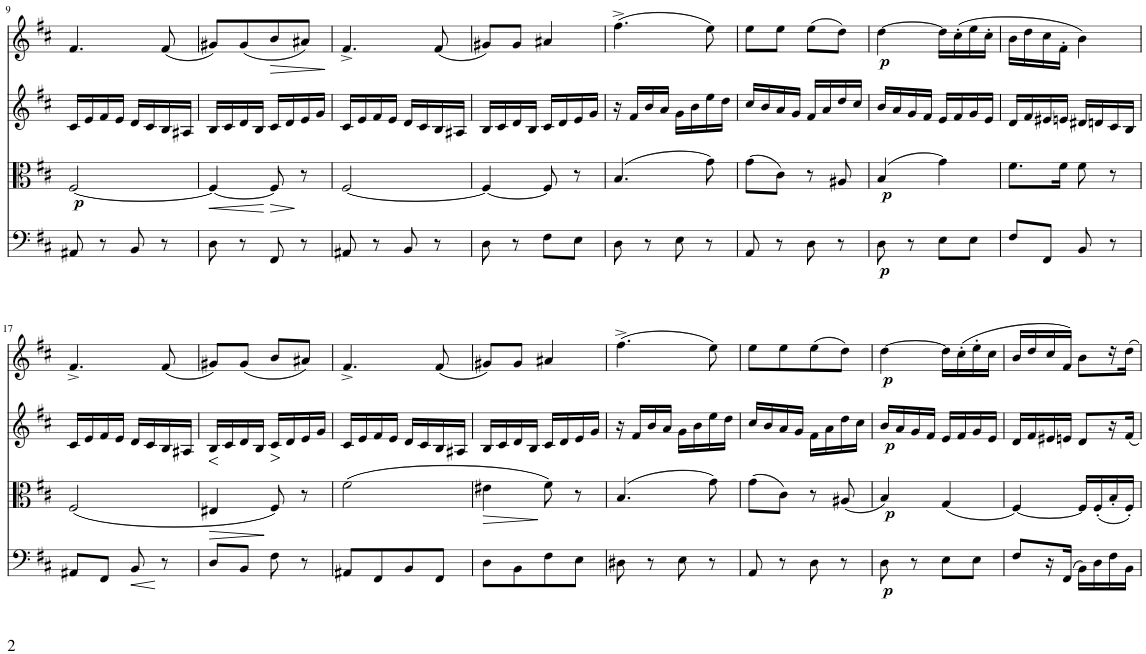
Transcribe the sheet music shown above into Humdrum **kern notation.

**kern	**dynam	**kern	**dynam	**kern	**dynam	**kern	**dynam
*part4	*part4	*part3	*part3	*part2	*part2	*part1	*part1
*staff4	*staff4	*staff3	*staff3	*staff2	*staff2	*staff1	*staff1
*I"Piano	*	*I"Piano	*	*I"Piano	*	*I"Piano	*
*I'Pno	*	*I'Pno	*	*I'Pno	*	*I'Pno	*
!!LO:PB:g=z
*clefF4	*	*clefC3	*	*clefG2	*	*clefG2	*
*k[f#c#]	*	*k[f#c#]	*	*k[f#c#]	*	*k[f#c#]	*
*M2/4	*	*M2/4	*	*M2/4	*	*M2/4	*
=9	=9	=9	=9	=9	=9	=9	=9
!	!	!	!LO:DY:b	!	!	!	!
8AA#X/	.	[2F#/	p	16c#/LL	.	4.f#/	.
.	.	.	.	16e/	.	.	.
8r	.	.	.	16f#/	.	.	.
.	.	.	.	16e/JJ	.	.	.
8BB/	.	.	.	16d/LL	.	.	.
.	.	.	.	16c#/	.	.	.
8r	.	.	.	16B/	.	(8f#/	.
.	.	.	.	16A#X/JJ	.	.	.
=10	=10	=10	=10	=10	=10	=10	=10
!	!	!	!LO:HP:b	!	!	!	!
8D\	.	4F#/_	<	16B/LL	.	8g#X/L)	.
.	.	.	.	16c#/	.	.	.
8r	.	.	.	16d/	.	(8g#/	.
.	.	.	.	16B/JJ	.	.	.
!	!	!	!LO:HP:n=1:b	!	!	!	!LO:HP:b
8FF#/	.	8F#/]	[ >	16c#/LL	.	8b/	>
.	.	.	.	16d/	.	.	.
8r	.	8r	]	16e/	.	8a#X/J)	.
.	.	.	.	16g/JJ	.	.	.
.	.	.	.	.	.	.	]
=11	=11	=11	=11	=11	=11	=11	=11
8AA#X/	.	[2F#/	.	16c#/LL	.	4.f#^/	.
.	.	.	.	16e/	.	.	.
8r	.	.	.	16f#/	.	.	.
.	.	.	.	16e/JJ	.	.	.
8BB/	.	.	.	16d/LL	.	.	.
.	.	.	.	16c#/	.	.	.
8r	.	.	.	16B/	.	(8f#/	.
.	.	.	.	16A#X/JJ	.	.	.
=12	=12	=12	=12	=12	=12	=12	=12
8D\	.	4F#/_	.	16B/LL	.	8g#X/L)	.
.	.	.	.	16c#/	.	.	.
8r	.	.	.	16d/	.	8g#/J	.
.	.	.	.	16B/JJ	.	.	.
8F#\L	.	8F#/]	.	16c#/LL	.	4a#X/	.
.	.	.	.	16d/	.	.	.
8E\J	.	8r	.	16e/	.	.	.
.	.	.	.	16g/JJ	.	.	.
=13	=13	=13	=13	=13	=13	=13	=13
8D\	.	(4.B/	.	16r	.	(4.ff#^\	.
.	.	.	.	16f#/LL	.	.	.
8r	.	.	.	16b/	.	.	.
.	.	.	.	16a/JJ	.	.	.
8E\	.	.	.	16g\LL	.	.	.
.	.	.	.	16b\	.	.	.
8r	.	8g\)	.	16ee\	.	8ee\)	.
.	.	.	.	16dd\JJ	.	.	.
=14	=14	=14	=14	=14	=14	=14	=14
8AA/	.	(8g\L	.	16cc#/LL	.	8ee\L	.
.	.	.	.	16b/	.	.	.
8r	.	8c#\J)	.	16a/	.	8ee\J	.
.	.	.	.	16g/JJ	.	.	.
8D\	.	8r	.	16f#/LL	.	(8ee\L	.
.	.	.	.	16a/	.	.	.
8r	.	8A#X/	.	16dd/	.	8dd\J)	.
.	.	.	.	16cc#/JJ	.	.	.
=15	=15	=15	=15	=15	=15	=15	=15
!	!LO:DY:b	!	!LO:DY:b	!	!	!	!LO:DY:b
8D\	p	(4B/	p	16b/LL	.	[4dd\	p
.	.	.	.	16a/	.	.	.
8r	.	.	.	16g/	.	.	.
.	.	.	.	16f#/JJ	.	.	.
8E\L	.	4g\)	.	16e/LL	.	16dd\LL]	.
.	.	.	.	16f#/	.	(16cc#'\	.
8E\J	.	.	.	16g/	.	16ee\	.
.	.	.	.	16e/JJ	.	16cc#'\JJ	.
=16	=16	=16	=16	=16	=16	=16	=16
8F#/L	.	8.f#\L	.	16d/LL	.	16b\LL	.
.	.	.	.	16f#/	.	16dd\	.
8FF#/J	.	.	.	16e#X/	.	16cc#\	.
.	.	16f#\Jk	.	16en/JJ	.	16f#'\JJ	.
8BB/	.	8f#\	.	16d#X/LL	.	4b\)	.
.	.	.	.	16dn/	.	.	.
8r	.	8r	.	16c#/	.	.	.
.	.	.	.	16B/JJ	.	.	.
!!LO:LB:g=z
=17	=17	=17	=17	=17	=17	=17	=17
8AA#X/L	.	(2F#/	.	16c#/LL	.	4.f#^/	.
.	.	.	.	16e/	.	.	.
8FF#/J	.	.	.	16f#/	.	.	.
.	.	.	.	16e/JJ	.	.	.
!	!LO:HP:b	!	!	!	!	!	!
8BB/	<	.	.	16d/LL	.	.	.
.	.	.	.	16c#/	.	.	.
8r	[	.	.	16B/	.	(8f#/	.
.	.	.	.	16A#X/JJ	.	.	.
=18	=18	=18	=18	=18	=18	=18	=18
!	!	!	!LO:HP:b	!	!LO:HP:b	!	!
8D/L	.	4E#X/	>	16B/LL	<	8g#X/L)	.
.	.	.	.	16c#/	[	.	.
8BB/J	.	.	.	16d/	.	(8g#/J	.
.	.	.	.	16B/JJ	.	.	.
!	!	!	!	!	!LO:HP:b	!	!
8F#\	.	8F#/)	]	16c#/LL	>	8b/L	.
.	.	.	.	16d/	]	.	.
8r	.	8r	.	16e/	.	8a#X/J)	.
.	.	.	.	16g/JJ	.	.	.
=19	=19	=19	=19	=19	=19	=19	=19
8AA#X/L	.	(2f#\	.	16c#/LL	.	4.f#^/	.
.	.	.	.	16e/	.	.	.
8FF#/	.	.	.	16f#/	.	.	.
.	.	.	.	16e/JJ	.	.	.
8BB/	.	.	.	16d/LL	.	.	.
.	.	.	.	16c#/	.	.	.
8FF#/J	.	.	.	16B/	.	(8f#/	.
.	.	.	.	16A#X/JJ	.	.	.
=20	=20	=20	=20	=20	=20	=20	=20
!	!	!	!LO:HP:b	!	!	!	!
8D\L	.	4e#X\	>	16B/LL	.	8g#X/L)	.
.	.	.	.	16c#/	.	.	.
8BB\	.	.	.	16d/	.	8g#/J	.
.	.	.	.	16B/JJ	.	.	.
8F#\	.	8f#\)	]	16c#/LL	.	4a#X/	.
.	.	.	.	16d/	.	.	.
8E\J	.	8r	.	16e/	.	.	.
.	.	.	.	16g/JJ	.	.	.
=21	=21	=21	=21	=21	=21	=21	=21
8D#X\	.	(4.B/	.	16r	.	(4.ff#^\	.
.	.	.	.	16f#/LL	.	.	.
8r	.	.	.	16b/	.	.	.
.	.	.	.	16a/JJ	.	.	.
8E\	.	.	.	16g\LL	.	.	.
.	.	.	.	16b\	.	.	.
8r	.	8g\)	.	16ee\	.	8ee\)	.
.	.	.	.	16dd\JJ	.	.	.
=22	=22	=22	=22	=22	=22	=22	=22
8AA/	.	(8g\L	.	16cc#/LL	.	8ee\L	.
.	.	.	.	16b/	.	.	.
8r	.	8c#\J)	.	16a/	.	8ee\	.
.	.	.	.	16g/JJ	.	.	.
8D\	.	8r	.	16f#\LL	.	(8ee\	.
.	.	.	.	16a\	.	.	.
8r	.	(8A#X/	.	16dd\	.	8dd\J)	.
.	.	.	.	16cc#\JJ	.	.	.
=23	=23	=23	=23	=23	=23	=23	=23
!	!LO:DY:b	!	!LO:DY:b	!	!LO:DY:b	!	!LO:DY:b
8D\	p	4B/)	p	16b/LL	p	[4dd\	p
.	.	.	.	16a/	.	.	.
8r	.	.	.	16g/	.	.	.
.	.	.	.	16f#/JJ	.	.	.
8E\L	.	(4G/	.	16e/LL	.	16dd\LL]	.
.	.	.	.	16f#/	.	(16cc#'\	.
8E\J	.	.	.	16g/	.	16ee'\	.
.	.	.	.	16e/JJ	.	16cc#\JJ	.
=24	=24	=24	=24	=24	=24	=24	=24
8F#/L	.	[4F#/)	.	16d/LL	.	16b/LL	.
.	.	.	.	16f#/	.	16dd/	.
16r	.	.	.	16e#X/	.	16cc#/	.
(16FF#/JJ	.	.	.	16en/JJ	.	16f#/JJ)	.
16BB\LL)	.	16F#/LL]	.	8d/L	.	8b\L	.
16D\	.	(16F#'/	.	.	.	.	.
16F#\	.	16B'/	.	16r	.	16r	.
16BB\JJ	.	16F#'/JJ)	.	16f#/JJ	.	16dd\JJ	.
=	=	=	=	=	=	=	=
*-	*-	*-	*-	*-	*-	*-	*-
